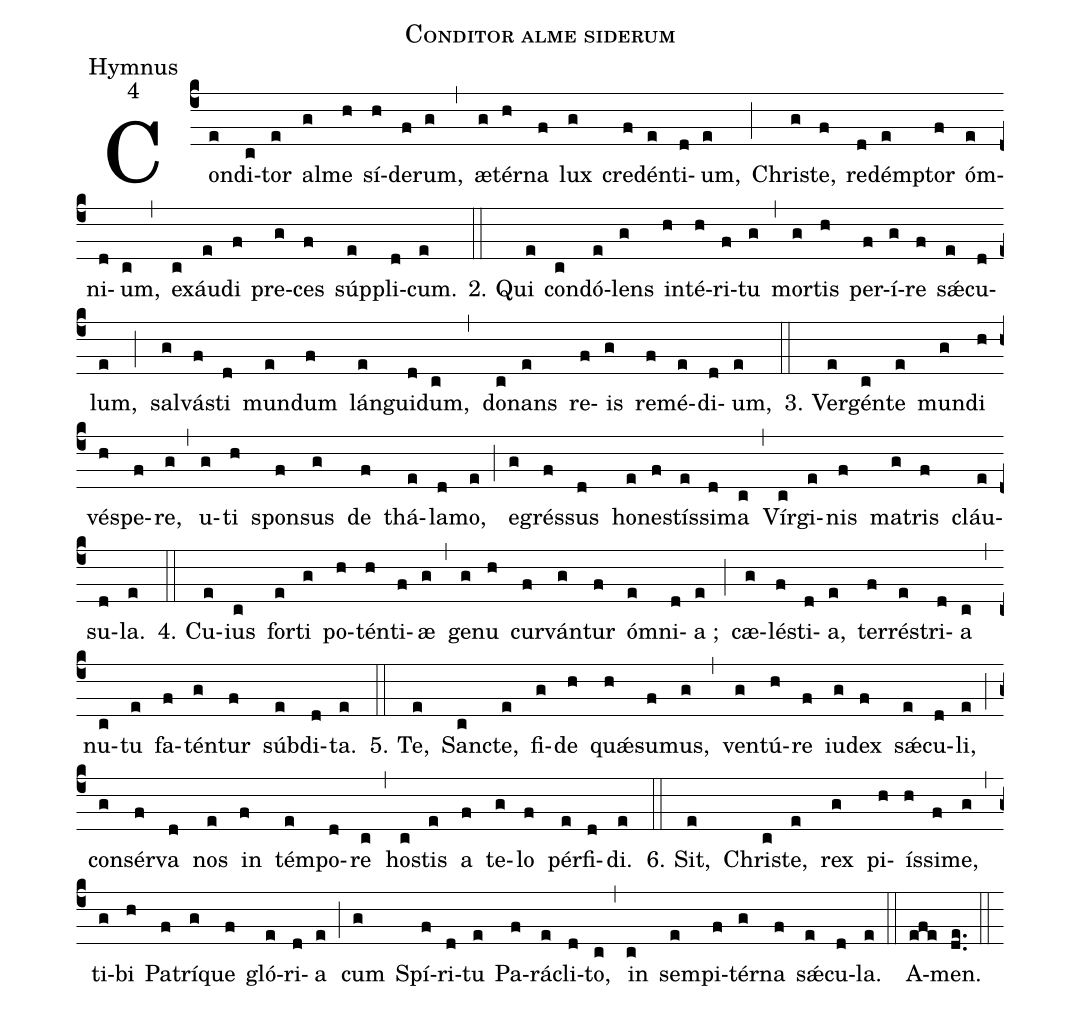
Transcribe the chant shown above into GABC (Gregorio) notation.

name:Conditor alme siderum;
office-part:Hymnus;
mode:4;
%%
(c4)Con(e)di(c)tor(e) al(g)me(h) sí(h)de(f)rum,(g) (,)
    æ(g)tér(h)na(f) lux(g) cre(f)dén(e)ti(d)um,(e) (;)
    Chri(g)ste,(f) red(d)ém(e)ptor(f) óm(e)ni(d)um,(c) (,)
    ex(c)áu(e)di(f) pre(g)ces(f) súp(e)pli(d)cum.(e) (::)
2. Qui(e) con(c)dó(e)lens(g) in(h)té(h)ri(f)tu(g) (,)
    mor(g)tis(h) per(f)í(g)re(f) s<sp>'ae</sp>(e)cu(d)lum,(e) (;)
    sal(g)vá(f)sti(d) mun(e)dum(f) lán(e)gui(d)dum,(c) (,)
    do(c)nans(e) re(f)is(g) re(f)mé(e)di(d)um,(e) (::)

3. Ver(e)gén(c)te(e) mun(g)di(h) vé(h)spe(f)re,(g) (,)
    u(g)ti(h) spon(f)sus(g) de(f) thá(e)la(d)mo,(e) (;)
    e(g)grés(f)sus(d) ho(e)ne(f)stís(e)si(d)ma(c) (,)
    Vír(c)gi(e)nis(f) ma(g)tris(f) cláu(e)su(d)la.(e) (::)

4. Cu(e)ius(c) for(e)ti(g) po(h)tén(h)ti(f)æ(g) (,)
    ge(g)nu(h) cur(f)ván(g)tur(f) óm(e)ni(d)a ;(e) (;)
    cæ(g)lé(f)sti(d)a,(e) ter(f)ré(e)stri(d)a(c) (,)
    nu(c)tu(e) fa(f)tén(g)tur(f) súb(e)di(d)ta.(e) (::)

5. Te,(e) San(c)cte,(e) fi(g)de(h) qu<sp>'ae</sp>(h)su(f)mus,(g) (,)
    ven(g)tú(h)re(f) iu(g)dex(f) s<sp>'ae</sp>(e)cu(d)li,(e) (;)
    con(g)sér(f)va(d) nos(e) in(f) tém(e)po(d)re(c) (,)
    ho(c)stis(e) a(f) te(g)lo(f) pér(e)fi(d)di.(e) (::)

6. Sit,(e) Chri(c)ste,(e) rex(g) pi(h)ís(h)si(f)me,(g) (,)
    ti(g)bi(h) Pa(f)trí(g)que(f) gló(e)ri(d)a(e) (;)
    cum(g) Spí(f)ri(d)tu(e) Pa(f)rá(e)cli(d)to,(c) (,)
    in(c) sem(e)pi(f)tér(g)na(f) s<sp>'ae</sp>(e)cu(d)la.(e) (::)
A(efe)men.(de..) (::)
